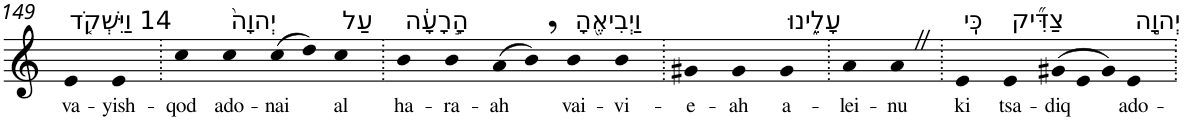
**kern	**text
*part1	*part1
*staff1	*staff1
*I"Piano	*
*I'Pno	*
!!LO:PB:g=z
*clefG2	*
*k[]	*
=149	=149
!LO:TX:a:t=14 וַיִּשְׁקֹ֤ד	!
!	!LO:LY:b
4e	va-
!	!LO:LY:b
4e	-yish-
=150.	=150.
!	!LO:LY:b
4cc	-qod
!LO:TX:a:t=יְהוָה֙	!
!	!LO:LY:b
4cc	ado-
!	!LO:LY:b
(>8cc	-nai
8dd)	.
!LO:TX:a:t=עַל	!
!	!LO:LY:b
4cc	al
=151.	=151.
!LO:TX:a:t=הָ֣רָעָ֔ה	!
!	!LO:LY:b
4b	ha-
!	!LO:LY:b
4b	-ra-
!	!LO:LY:b
(>8a	-ah
8b,)	.
!LO:TX:a:t=וַיְבִיאֶ֖הָ	!
!	!LO:LY:b
4b	vai-
!	!LO:LY:b
4b	-vi-
=152.	=152.
!	!LO:LY:b
4g#X	-e-
!	!LO:LY:b
4g#	-ah
!LO:TX:a:t=עָלֵ֑ינוּ	!
!	!LO:LY:b
4g#	a-
=153.	=153.
!	!LO:LY:b
4a	-lei-
!	!LO:LY:b
4aZ	-nu
=154.	=154.
!LO:TX:a:t=כִּֽי	!
!	!LO:LY:b
4e	ki
!LO:TX:a:t=צַדִּ֞יק	!
!	!LO:LY:b
4e	tsa-
*Xtuplet	*
!	!LO:LY:b
(>12g#X	-diq
12e	.
12g#)	.
!LO:TX:a:t=יְהוָ֣ה	!
!	!LO:LY:b
4e	ado-
=.	=.
*-	*-
